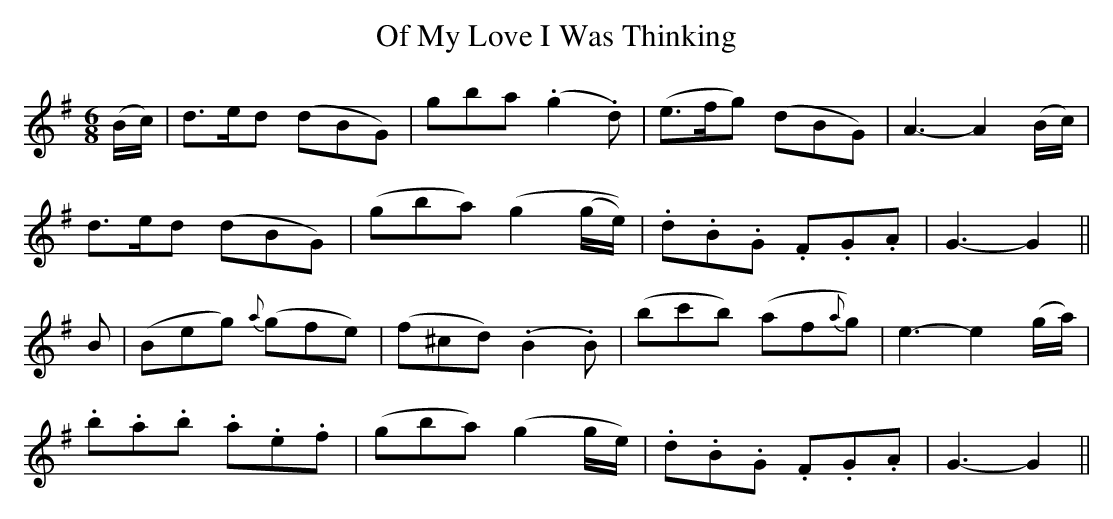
X:1
T: Of My Love I Was Thinking
M: 6/8
L: 1/8
K: G
(B/c/)|d>ed (dBG)|gba (.g2 .d)|(e>fg) (dBG)|A3- A2 (B/c/)|
d>ed (dBG)|(gba) (g2 (g/e/))|.d.B.G .F.G.A|G3- G2||
B|(Beg) {a}(gfe)|(f^cd) (.B2 .B)|(bc'b) (af{a}g)|e3- e2 (g/a/)|
.b.a.b .a.e.f|(gba) (g2 g/e/)|.d.B.G .F.G.A|G3- G2||
